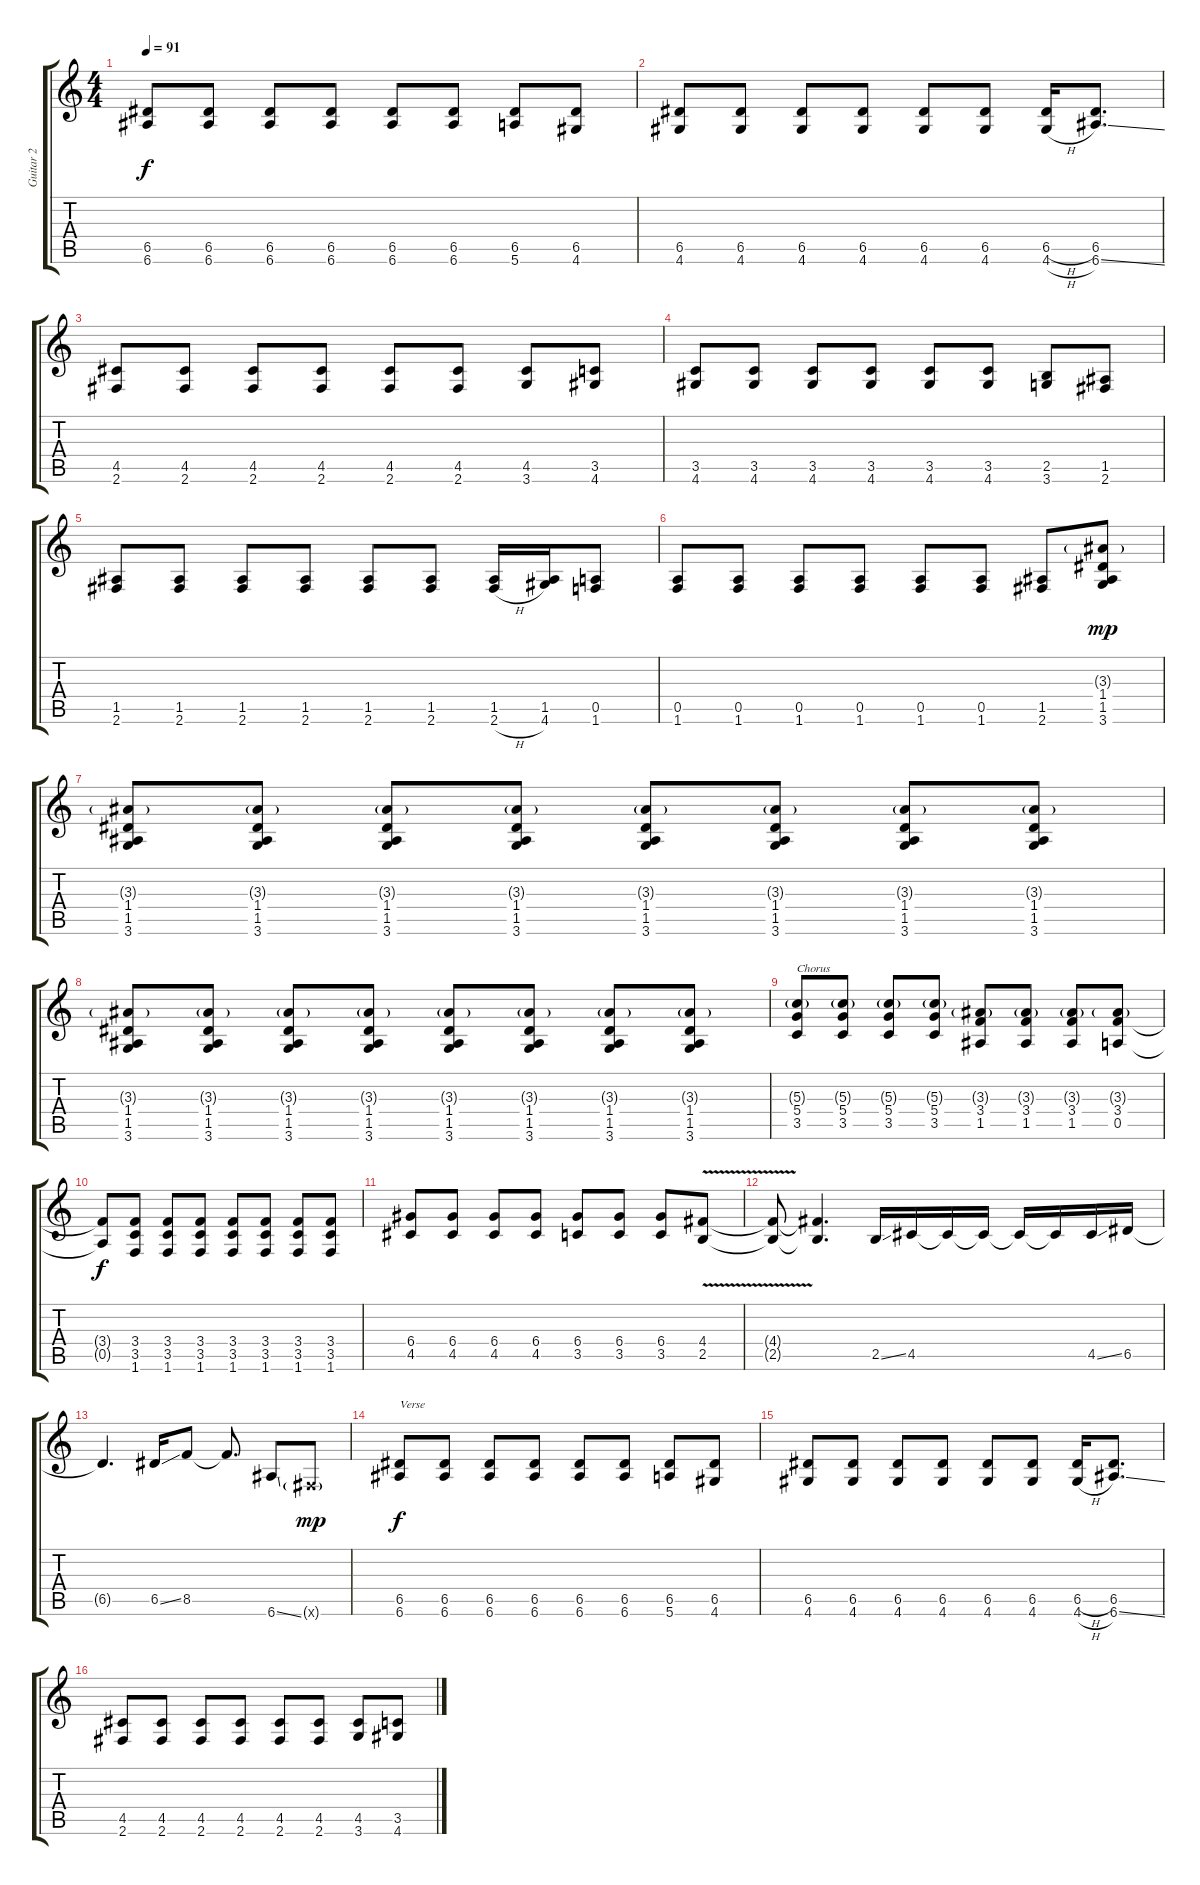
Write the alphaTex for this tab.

\track ("Guitar 2" "Guitar 2") {instrument distortionguitar}
\staff {score tabs}
\tuning (E4 B3 G3 D3 A2 E2) {hide}
\ts (4 4)
\tempo 91
\clef g2
\ks c
(6.5 6.6).8{dy f} (6.5 6.6).8 (6.5 6.6).8 (6.5 6.6).8 (6.5 6.6).8 (6.5 6.6).8 (6.5 5.6).8 (6.5 4.6).8 |
(6.5 4.6).8 (6.5 4.6).8 (6.5 4.6).8 (6.5 4.6).8 (6.5 4.6).8 (6.5 4.6).8 (6.5{h} 4.6{h}).16 (6.5 6.6{ss}).8{d} |
(4.5 2.6).8 (4.5 2.6).8 (4.5 2.6).8 (4.5 2.6).8 (4.5 2.6).8 (4.5 2.6).8 (4.5 3.6).8 (3.5 4.6).8 |
(3.5 4.6).8 (3.5 4.6).8 (3.5 4.6).8 (3.5 4.6).8 (3.5 4.6).8 (3.5 4.6).8 (2.5 3.6).8 (1.5 2.6).8 |
(1.5 2.6).8 (1.5 2.6).8 (1.5 2.6).8 (1.5 2.6).8 (1.5 2.6).8 (1.5 2.6).8 (1.5 2.6{h}).16 (1.5 4.6).16 (0.5 1.6).8 |
(0.5 1.6).8 (0.5 1.6).8 (0.5 1.6).8 (0.5 1.6).8 (0.5 1.6).8 (0.5 1.6).8 (1.5 2.6).8 (3.3{g} 1.4 1.5 3.6).8{dy mp} |
(3.3{g} 1.4 1.5 3.6).8 (3.3{g} 1.4 1.5 3.6).8 (3.3{g} 1.4 1.5 3.6).8 (3.3{g} 1.4 1.5 3.6).8 (3.3{g} 1.4 1.5 3.6).8 (3.3{g} 1.4 1.5 3.6).8 (3.3{g} 1.4 1.5 3.6).8 (3.3{g} 1.4 1.5 3.6).8 |
(3.3{g} 1.4 1.5 3.6).8 (3.3{g} 1.4 1.5 3.6).8 (3.3{g} 1.4 1.5 3.6).8 (3.3{g} 1.4 1.5 3.6).8 (3.3{g} 1.4 1.5 3.6).8 (3.3{g} 1.4 1.5 3.6).8 (3.3{g} 1.4 1.5 3.6).8 (3.3{g} 1.4 1.5 3.6).8 |
(5.3{g} 5.4 3.5).8{txt "Chorus"} (5.3{g} 5.4 3.5).8 (5.3{g} 5.4 3.5).8 (5.3{g} 5.4 3.5).8 (3.3{g} 3.4 1.5).8 (3.3{g} 3.4 1.5).8 (3.3{g} 3.4 1.5).8 (3.3{g} 3.4 0.5).8 |
(3.4{t} 0.5{t}).8{dy f} (3.4 3.5 1.6).8 (3.4 3.5 1.6).8 (3.4 3.5 1.6).8 (3.4 3.5 1.6).8 (3.4 3.5 1.6).8 (3.4 3.5 1.6).8 (3.4 3.5 1.6).8 |
(6.4 4.5).8 (6.4 4.5).8 (6.4 4.5).8 (6.4 4.5).8 (6.4 3.5).8 (6.4 3.5).8 (6.4 3.5).8 (4.4 2.5{v}).8 |
(4.4{t} 2.5{t}).8 (4.4{t} 2.5{t}).4{d} 2.5{ss}.16 4.5.16 4.5{t}.16 4.5{t}.16 4.5{t}.16 4.5{t}.16 4.5{ss}.16 6.5.16 |
6.5{t}.4{d} 6.5{ss}.16 8.5.8 8.5{t}.8{d} 6.6{ss}.8 2.6{g x}.8{dy mp} |
(6.5 6.6).8{txt "Verse" dy f} (6.5 6.6).8 (6.5 6.6).8 (6.5 6.6).8 (6.5 6.6).8 (6.5 6.6).8 (6.5 5.6).8 (6.5 4.6).8 |
(6.5 4.6).8 (6.5 4.6).8 (6.5 4.6).8 (6.5 4.6).8 (6.5 4.6).8 (6.5 4.6).8 (6.5{h} 4.6{h}).16 (6.5 6.6{ss}).8{d} |
(4.5 2.6).8 (4.5 2.6).8 (4.5 2.6).8 (4.5 2.6).8 (4.5 2.6).8 (4.5 2.6).8 (4.5 3.6).8 (3.5 4.6).8
